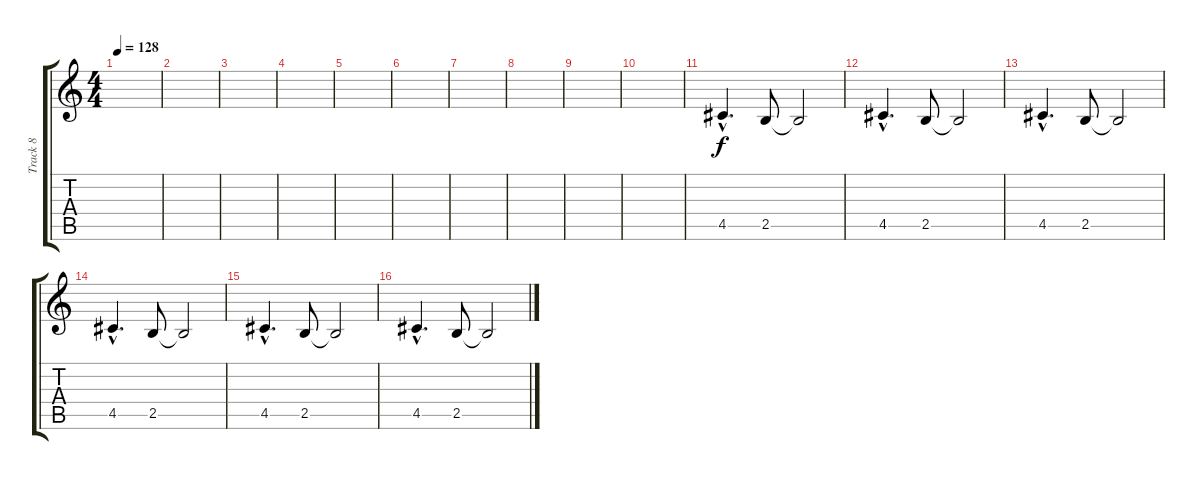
\track ("Track 8" "Track 8") {instrument distortionguitar}
\staff {score tabs}
\tuning (E4 B3 G3 D3 A2 E2) {hide}
\ts (4 4)
\tempo 128
\clef g2
\ks c
|
|
|
|
|
|
|
|
|
|
4.5{hac}.4{d} 2.5.8 2.5{t}.2 |
4.5{hac}.4{d} 2.5.8 2.5{t}.2 |
4.5{hac}.4{d} 2.5.8 2.5{t}.2 |
4.5{hac}.4{d} 2.5.8 2.5{t}.2 |
4.5{hac}.4{d} 2.5.8 2.5{t}.2 |
4.5{hac}.4{d} 2.5.8 2.5{t}.2
